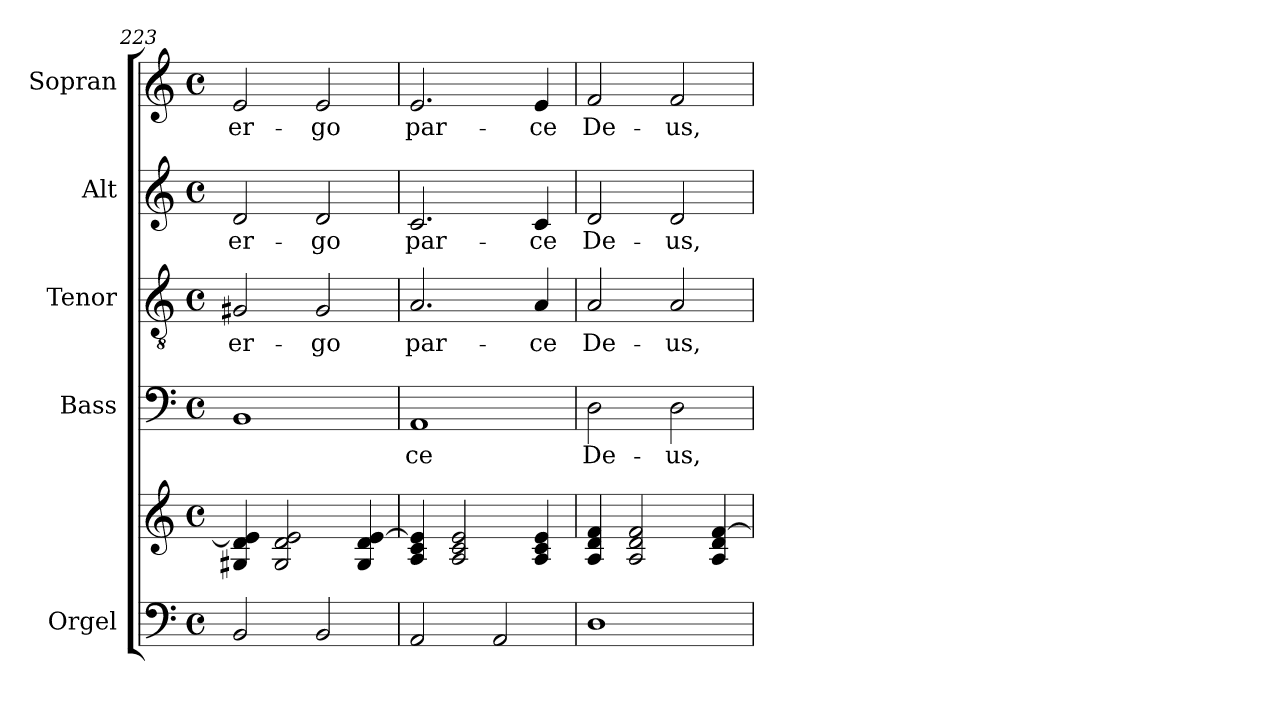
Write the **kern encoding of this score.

**kern	**kern	**kern	**text	**kern	**text	**kern	**text	**kern	**text
*part5	*part5	*part4	*part4	*part3	*part3	*part2	*part2	*part1	*part1
*staff6	*staff5	*staff4	*staff4	*staff3	*staff3	*staff2	*staff2	*staff1	*staff1
*I"Orgel	*	*I"Bass	*	*I"Tenor	*	*I"Alt	*	*I"Sopran	*
*I'Org.	*	*I'B.	*	*I'T.	*	*I'A.	*	*I'S.	*
*clefF4	*clefG2	*clefF4	*	*clefGv2	*	*clefG2	*	*clefG2	*
*k[]	*k[]	*k[]	*	*k[]	*	*k[]	*	*k[]	*
*C:	*C:	*C:	*	*C:	*	*C:	*	*C:	*
*M4/4	*M4/4	*M4/4	*	*M4/4	*	*M4/4	*	*M4/4	*
*met(c)	*met(c)	*met(c)	*	*met(c)	*	*met(c)	*	*met(c)	*
=223	=223	=223	=223	=223	=223	=223	=223	=223	=223
!	!	!	!	!	!LO:LY:b	!	!LO:LY:b	!	!LO:LY:b
2BB/	4G#X/ 4d/ 4e/]	1BB	.	2G#X/	er-	2d/	er-	2e/	er-
.	2G#/ 2d/ 2e/	.	.	.	.	.	.	.	.
!	!	!	!	!	!LO:LY:b	!	!LO:LY:b	!	!LO:LY:b
2BB/	.	.	.	2G#/	-go	2d/	-go	2e/	-go
.	4G#/ 4d/ [>4e/	.	.	.	.	.	.	.	.
=224	=224	=224	=224	=224	=224	=224	=224	=224	=224
!	!	!	!LO:LY:b	!	!LO:LY:b	!	!LO:LY:b	!	!LO:LY:b
2AA/	4A/ 4c/ 4e/]	1AA	-ce	2.A/	par-	2.c/	par-	2.e/	par-
.	2A/ 2c/ 2e/	.	.	.	.	.	.	.	.
2AA/	.	.	.	.	.	.	.	.	.
!	!	!	!	!	!LO:LY:b	!	!LO:LY:b	!	!LO:LY:b
.	4A/ 4c/ 4e/	.	.	4A/	-ce	4c/	-ce	4e/	-ce
=225	=225	=225	=225	=225	=225	=225	=225	=225	=225
!	!	!	!LO:LY:b	!	!LO:LY:b	!	!LO:LY:b	!	!LO:LY:b
1D	4A/ 4d/ 4f/	2D\	De-	2A/	De-	2d/	De-	2f/	De-
.	2A/ 2d/ 2f/	.	.	.	.	.	.	.	.
!	!	!	!LO:LY:b	!	!LO:LY:b	!	!LO:LY:b	!	!LO:LY:b
.	.	2D\	-us,	2A/	-us,	2d/	-us,	2f/	-us,
.	4A/ 4d/ [>4f/	.	.	.	.	.	.	.	.
=	=	=	=	=	=	=	=	=	=
*-	*-	*-	*-	*-	*-	*-	*-	*-	*-
